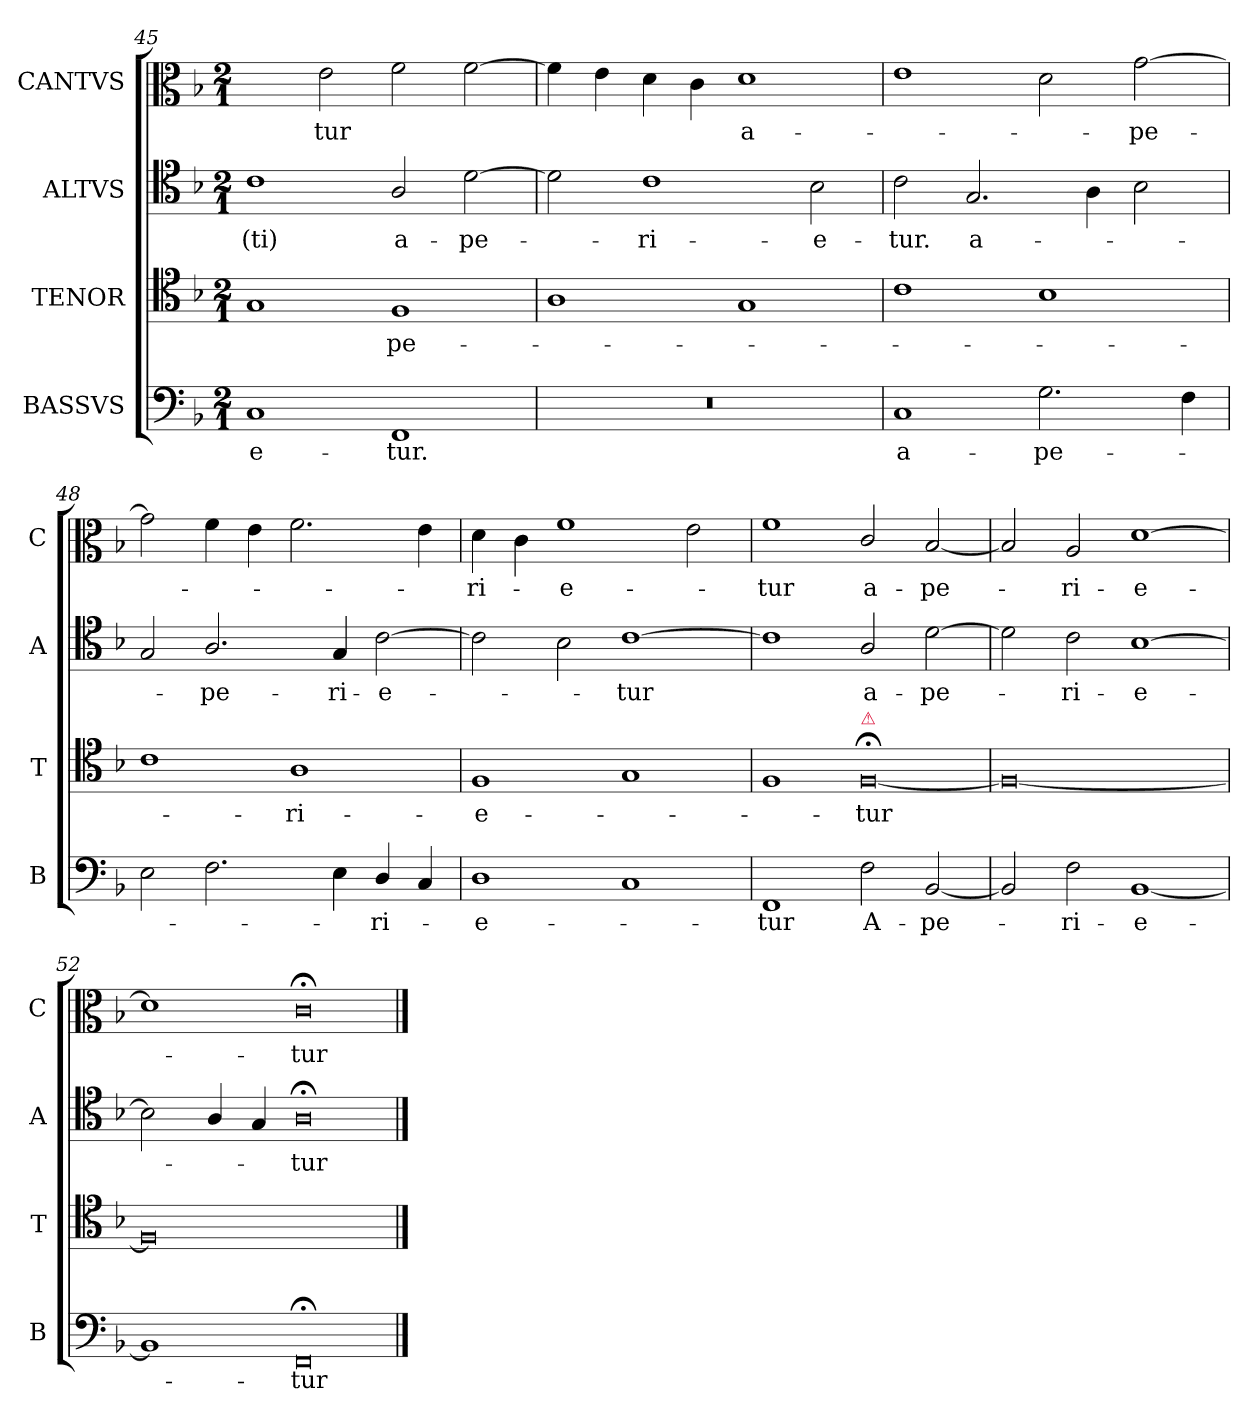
**kern	**text	**kern	**text	**kern	**text	**kern	**text
*part4	*part4	*part3	*part3	*part2	*part2	*part1	*part1
*staff4	*staff4	*staff3	*staff3	*staff2	*staff2	*staff1	*staff1
*I"BASSVS	*	*I"TENOR	*	*I"ALTVS	*	*I"CANTVS	*
*I'B	*	*I'T	*	*I'A	*	*I'C	*
*clefF4	*	*clefC4	*	*clefC4	*	*clefC3	*
*k[b-]	*	*k[b-]	*	*k[b-]	*	*k[b-]	*
*F:	*	*F:	*	*F:	*	*F:	*
*M2/1	*	*M2/1	*	*M2/1	*	*M2/1	*
=45	=45	=45	=45	=45	=45	=45	=45
1C	-e-	1G	.	1c	-(ti)	2ryy	.
.	.	.	.	.	.	2e\	-tur
1FF	-tur.	1F	-pe-	2A/	a-	2f\	.
.	.	.	.	[2d	-pe-	[2f\	.
=46	=46	=46	=46	=46	=46	=46	=46
0r	.	1A	.	2d]	.	4f\]	.
.	.	.	.	.	.	4e\	.
.	.	.	.	1c	-ri-	4d\	.
.	.	.	.	.	.	4c\	.
!	!	!	!	!	!	!	!LO:LY:i
.	.	1G	.	.	.	1d	a-
.	.	.	.	2B-\	-e-	.	.
=47	=47	=47	=47	=47	=47	=47	=47
!	!LO:LY:i	!	!	!	!	!	!
1C	a-	1c	.	2c\	-tur.	1e	.
!	!	!	!	!	!LO:LY:i	!	!
.	.	.	.	2.G/	a-	.	.
!	!LO:LY:i	!	!	!	!	!	!
2.G\	-pe-	1B-	.	.	.	2d\	.
.	.	.	.	4A\	.	.	.
!	!	!	!	!	!	!	!LO:LY:i
.	.	.	.	2B-\	.	[2g	-pe-
4F\	.	.	.	.	.	.	.
=48	=48	=48	=48	=48	=48	=48	=48
2E\	.	1c	.	2G/	.	2g]	.
!	!	!	!	!	!LO:LY:i	!	!
2.F\	.	.	.	2.A/	-pe-	4f\	.
.	.	.	.	.	.	4e\	.
.	.	1A	-ri-	.	.	2.f\	.
!	!	!	!	!	!LO:LY:i	!	!
4E\	.	.	.	4G/	-ri-	.	.
!	!LO:LY:i	!	!	!	!LO:LY:i	!	!
4D/	-ri-	.	.	[2c	-e-	.	.
4C/	.	.	.	.	.	4e\	.
=49	=49	=49	=49	=49	=49	=49	=49
!	!LO:LY:i	!	!	!	!	!	!LO:LY:i
1D	-e-	1F	-e-	2c]	.	4d\	-ri-
.	.	.	.	.	.	4c\	.
!	!	!	!	!	!	!	!LO:LY:i
.	.	.	.	2B-\	.	1f	-e-
!	!	!	!	!	!LO:LY:i	!	!
1C	.	1G	.	[1c	-tur	.	.
.	.	.	.	.	.	2e\	.
=50	=50	=50	=50	=50	=50	=50	=50
!	!LO:LY:i	!	!	!	!	!	!LO:LY:i
1FF	-tur	1F	.	1c]	.	1f	-tur
!	!	!LO:TX:a:color=crimson:t=⚠	!	!	!	!	!
!	!	!LO:N:vis=0	!	!	!LO:LY:i	!	!LO:LY:i
2F\	A-	[1F;<	-tur	2A/	a-	2c/	a-
!	!	!	!	!	!LO:LY:i	!	!LO:LY:i
[2BB-	-pe-	.	.	[2d	-pe-	[2B-	-pe-
=51	=51	=51	=51	=51	=51	=51	=51
2BB-]	.	0F_	.	2d]	.	2B-]	.
!	!	!	!	!	!LO:LY:i	!	!LO:LY:i
2F\	-ri-	.	.	2c\	-ri-	2A/	-ri-
!	!	!	!	!	!LO:LY:i	!	!LO:LY:i
[1BB-	-e-	.	.	[1B-	-e-	[1d	-e-
=52	=52	=52	=52	=52	=52	=52	=52
1BB-]	.	0F]	.	2B-]	.	1d]	.
.	.	.	.	4A/	.	.	.
.	.	.	.	4G/	.	.	.
!LO:N:vis=0	!	!	!	!LO:N:vis=0	!LO:LY:i	!LO:N:vis=0	!LO:LY:i
1FF;<	-tur	.	.	1A;<;	-tur	1c;	-tur
==	==	==	==	==	==	==	==
*-	*-	*-	*-	*-	*-	*-	*-
